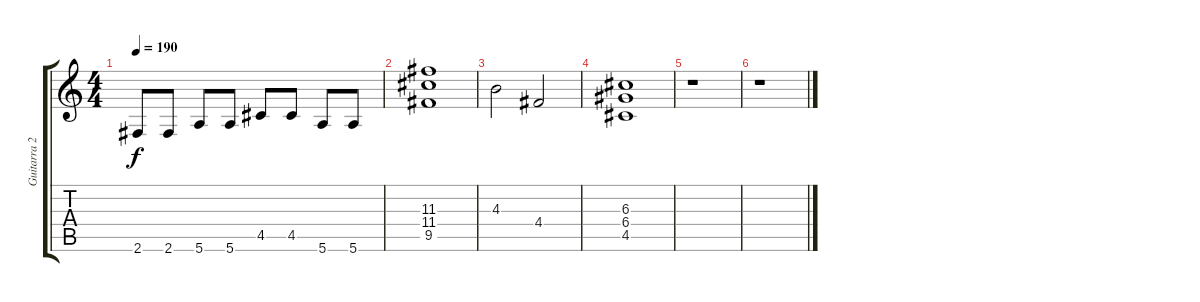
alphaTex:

\track ("Guitarra 2" "Guitarra 2") {instrument overdrivenguitar}
\staff {score tabs}
\tuning (E4 B3 G3 D3 A2 E2) {hide}
\ts (4 4)
\tempo 190
\clef g2
\ks c
2.6.8{dy f} 2.6.8 5.6.8 5.6.8 4.5.8 4.5.8 5.6.8 5.6.8 |
(11.3 11.4 9.5).1 |
4.3.2 4.4.2 |
(6.3 6.4 4.5).1 |
r.1 |
r.1
